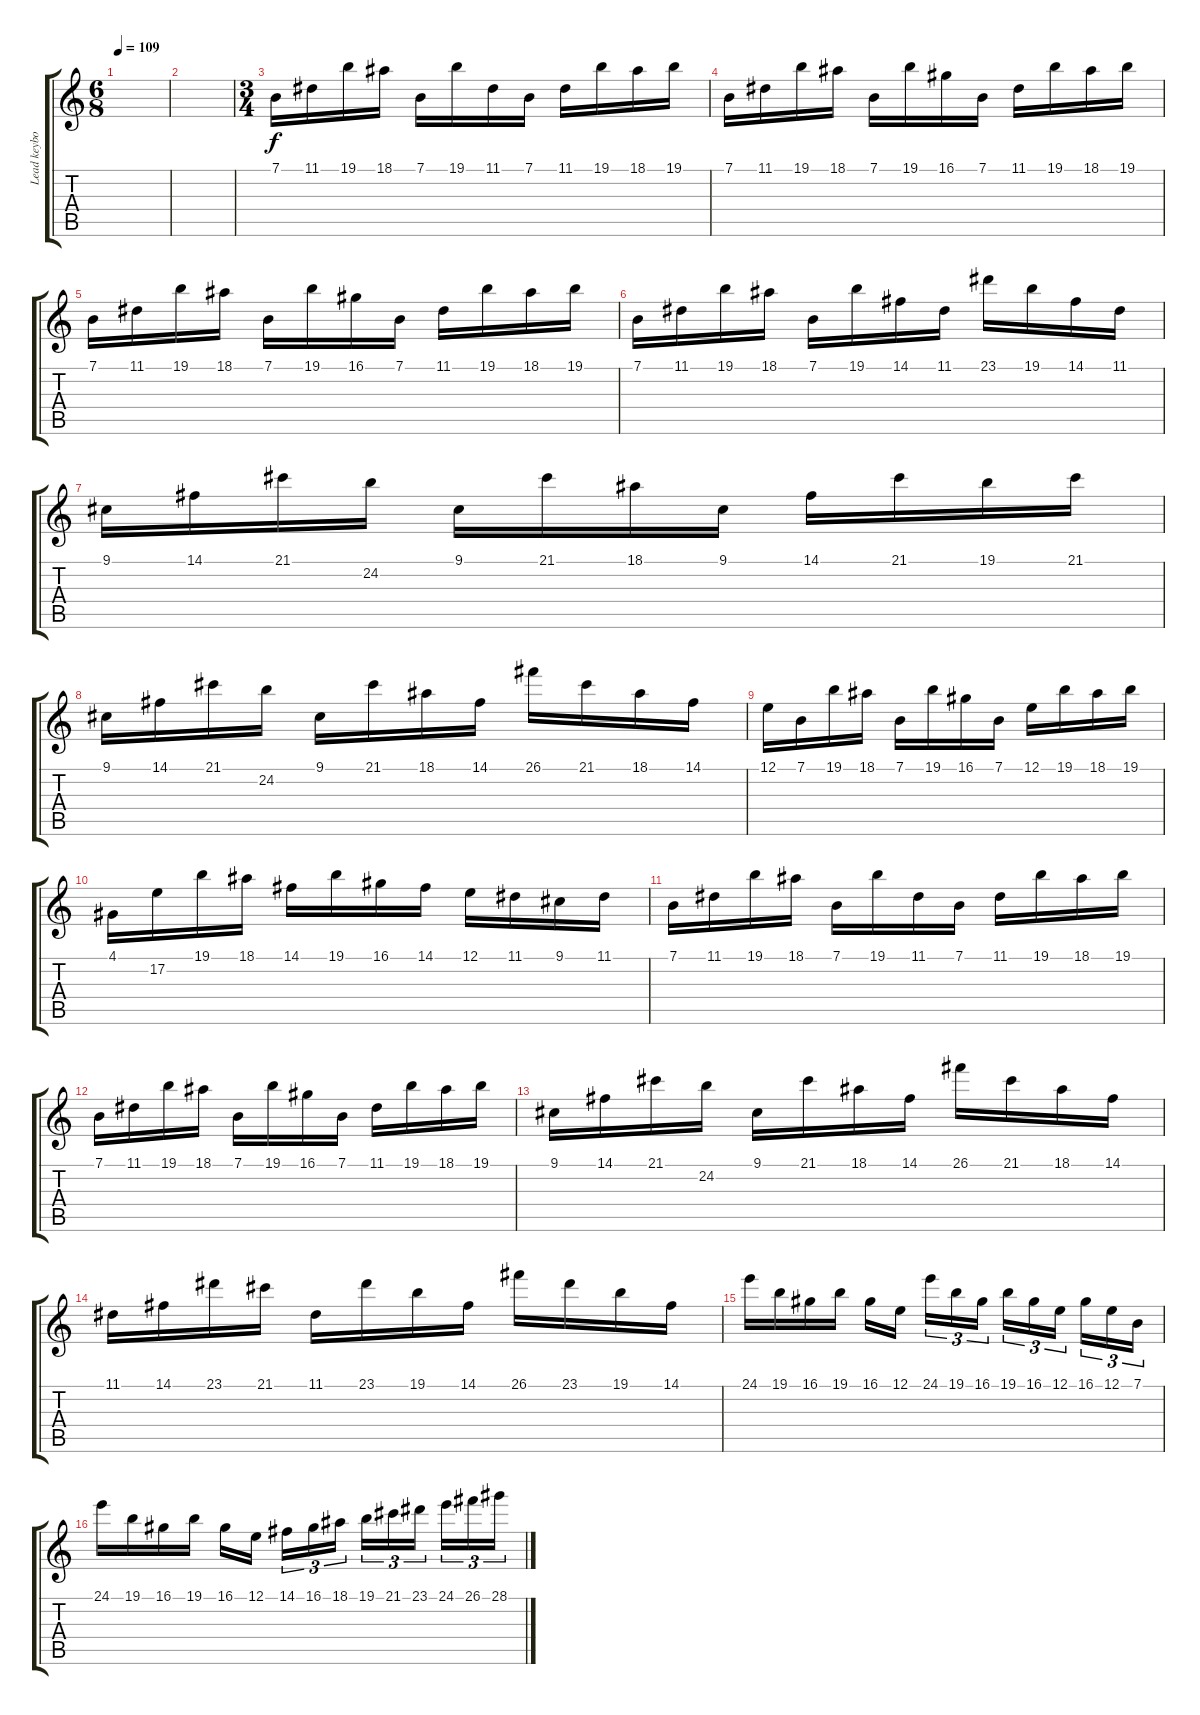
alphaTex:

\track ("Lead keyboard" "Lead keybo") {instrument lead1square}
\staff {score tabs}
\tuning (E4 B3 G3 D3 A2 E2) {hide}
\ts (6 8)
\tempo 109
\clef g2
\ks c
|
|
\ts (3 4)
7.1.16 11.1.16 19.1.16 18.1.16 7.1.16 19.1.16 11.1.16 7.1.16 11.1.16 19.1.16 18.1.16 19.1.16 |
7.1.16 11.1.16 19.1.16 18.1.16 7.1.16 19.1.16 16.1.16 7.1.16 11.1.16 19.1.16 18.1.16 19.1.16 |
7.1.16 11.1.16 19.1.16 18.1.16 7.1.16 19.1.16 16.1.16 7.1.16 11.1.16 19.1.16 18.1.16 19.1.16 |
7.1.16 11.1.16 19.1.16 18.1.16 7.1.16 19.1.16 14.1.16 11.1.16 23.1.16 19.1.16 14.1.16 11.1.16 |
9.1.16 14.1.16 21.1.16 24.2.16 9.1.16 21.1.16 18.1.16 9.1.16 14.1.16 21.1.16 19.1.16 21.1.16 |
9.1.16 14.1.16 21.1.16 24.2.16 9.1.16 21.1.16 18.1.16 14.1.16 26.1.16 21.1.16 18.1.16 14.1.16 |
12.1.16 7.1.16 19.1.16 18.1.16 7.1.16 19.1.16 16.1.16 7.1.16 12.1.16 19.1.16 18.1.16 19.1.16 |
4.1.16 17.2.16 19.1.16 18.1.16 14.1.16 19.1.16 16.1.16 14.1.16 12.1.16 11.1.16 9.1.16 11.1.16 |
7.1.16 11.1.16 19.1.16 18.1.16 7.1.16 19.1.16 11.1.16 7.1.16 11.1.16 19.1.16 18.1.16 19.1.16 |
7.1.16 11.1.16 19.1.16 18.1.16 7.1.16 19.1.16 16.1.16 7.1.16 11.1.16 19.1.16 18.1.16 19.1.16 |
9.1.16 14.1.16 21.1.16 24.2.16 9.1.16 21.1.16 18.1.16 14.1.16 26.1.16 21.1.16 18.1.16 14.1.16 |
11.1.16 14.1.16 23.1.16 21.1.16 11.1.16 23.1.16 19.1.16 14.1.16 26.1.16 23.1.16 19.1.16 14.1.16 |
24.1.16 19.1.16 16.1.16 19.1.16 16.1.16 12.1.16{beam splitsecondary} 24.1.16{tu (3 2)} 19.1.16{tu (3 2)} 16.1.16{tu (3 2)} 19.1.16{tu (3 2)} 16.1.16{tu (3 2)} 12.1.16{tu (3 2) beam splitsecondary} 16.1.16{tu (3 2)} 12.1.16{tu (3 2)} 7.1.16{tu (3 2)} |
24.1.16 19.1.16 16.1.16 19.1.16 16.1.16 12.1.16{beam splitsecondary} 14.1.16{tu (3 2)} 16.1.16{tu (3 2)} 18.1.16{tu (3 2)} 19.1.16{tu (3 2)} 21.1.16{tu (3 2)} 23.1.16{tu (3 2) beam splitsecondary} 24.1.16{tu (3 2)} 26.1.16{tu (3 2)} 28.1.16{tu (3 2)}
